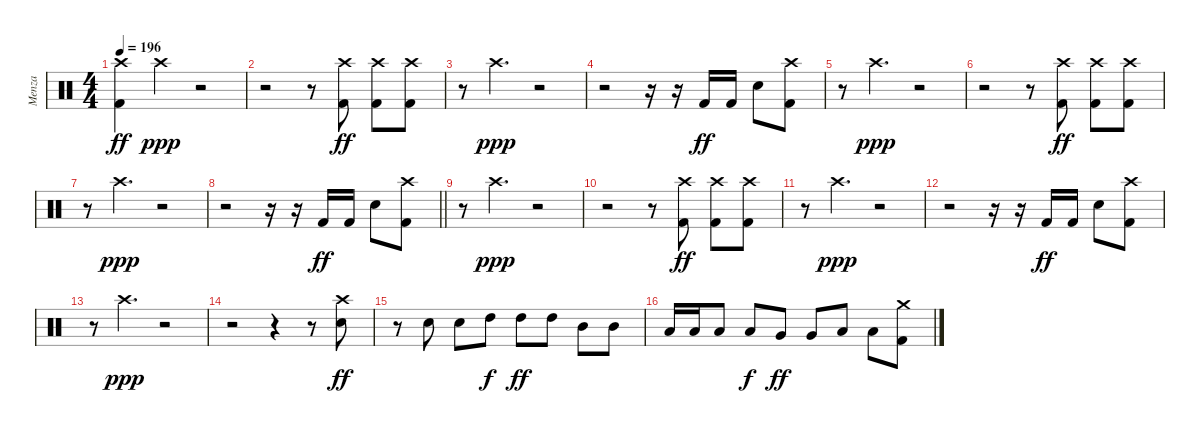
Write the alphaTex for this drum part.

\track ("Menza" "Menza") {instrument percussion}
\staff {score}
\articulation defaults
\ts (4 4)
\tempo 196
\clef neutral
\ks c
("Crash high (hit)" "Kick (hit) 2").4{dy ff} "Crash high (hit)".4{dy ppp} r.2 |
r.2 r.8 ("Crash high (hit)" "Kick (hit) 2").8{dy ff} ("Crash high (hit)" "Kick (hit) 2").8 ("Crash high (hit)" "Kick (hit) 2").8 |
r.8 "Crash high (hit)".4{d dy ppp} r.2 |
r.2 r.16 r.16 "Kick (hit) 2".16{dy ff} "Kick (hit) 2".16 "Snare (hit) 2".8 ("Crash high (hit)" "Kick (hit) 2").8 |
r.8 "Crash high (hit)".4{d dy ppp} r.2 |
r.2 r.8 ("Crash high (hit)" "Kick (hit) 2").8{dy ff} ("Crash high (hit)" "Kick (hit) 2").8 ("Crash high (hit)" "Kick (hit) 2").8 |
r.8 "Crash high (hit)".4{d dy ppp} r.2 |
\barLineRight lightlight
r.2 r.16 r.16 "Kick (hit) 2".16{dy ff} "Kick (hit) 2".16 "Snare (hit) 2".8 ("Crash high (hit)" "Kick (hit) 2").8 |
r.8 "Crash high (hit)".4{d dy ppp} r.2 |
r.2 r.8 ("Crash high (hit)" "Kick (hit) 2").8{dy ff} ("Crash high (hit)" "Kick (hit) 2").8 ("Crash high (hit)" "Kick (hit) 2").8 |
r.8 "Crash high (hit)".4{d dy ppp} r.2 |
r.2 r.16 r.16 "Kick (hit) 2".16{dy ff} "Kick (hit) 2".16 "Snare (hit) 2".8 ("Crash high (hit)" "Kick (hit) 2").8 |
r.8 "Crash high (hit)".4{d dy ppp} r.2 |
r.2 r.4 r.8 ("Crash high (hit)" "Snare (hit) 2").8{dy ff} |
r.8 "Snare (hit) 2".8 "Snare (hit) 2".8 "High Tom (hit)".8{dy f} "High Tom (hit)".8{dy ff} "High Tom (hit)".8 "Mid Tom (hit)".8 "Mid Tom (hit)".8 |
"Low Tom (hit)".16 "Low Tom (hit)".16 "Low Tom (hit)".8 "Low Tom (hit)".8{dy f} "Very Low Tom (hit)".8{dy ff} "Very Low Tom (hit)".8 "Low Floor Tom (hit)".8 "Low Floor Tom (hit)".8 ("Crash medium (hit)" "Kick (hit) 2").8
